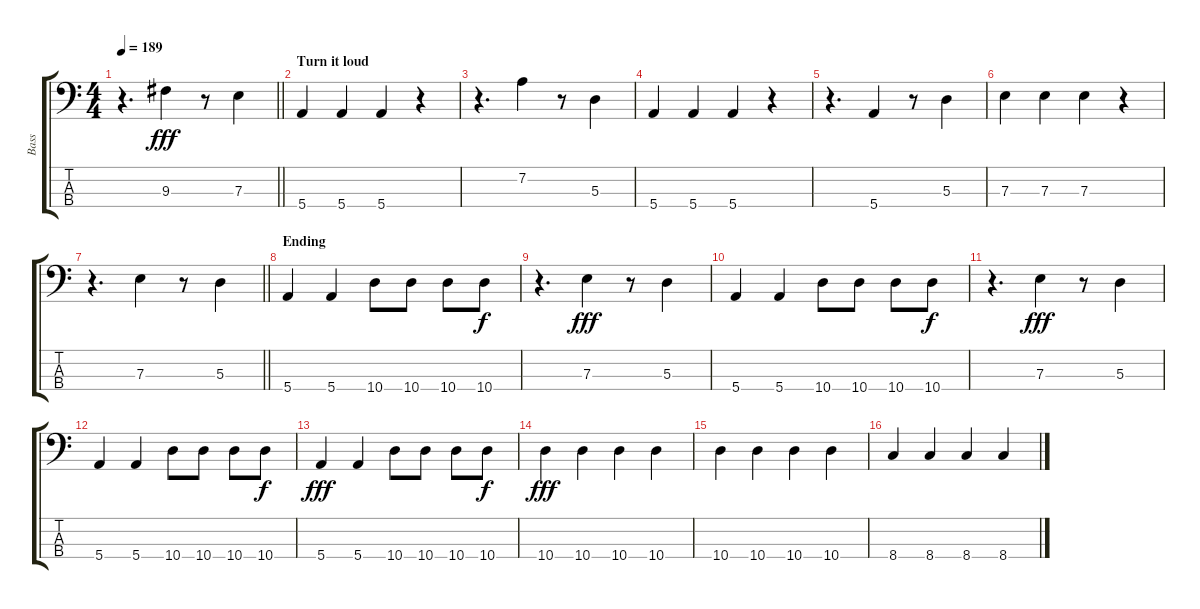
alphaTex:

\track ("Bass" "Bass") {instrument electricbassfinger}
\staff {score tabs}
\tuning (G2 D2 A1 E1) {hide}
\ts (4 4)
\tempo 189
\clef f4
\barLineRight lightlight
\ks c
r.4{d dy fff} 9.3.4 r.8 7.3.4 |
\section ("" "Turn it loud")
5.4.4 5.4.4 5.4.4 r.4 |
r.4{d} 7.2.4 r.8 5.3.4 |
5.4.4 5.4.4 5.4.4 r.4 |
r.4{d} 5.4.4 r.8 5.3.4 |
7.3.4 7.3.4 7.3.4 r.4 |
\barLineRight lightlight
r.4{d} 7.3.4 r.8 5.3.4 |
\section ("" "Ending")
5.4.4 5.4.4 10.4.8 10.4.8 10.4.8 10.4.8{dy f} |
r.4{d} 7.3.4{dy fff} r.8 5.3.4 |
5.4.4 5.4.4 10.4.8 10.4.8 10.4.8 10.4.8{dy f} |
r.4{d} 7.3.4{dy fff} r.8 5.3.4 |
5.4.4 5.4.4 10.4.8 10.4.8 10.4.8 10.4.8{dy f} |
5.4.4{dy fff} 5.4.4 10.4.8 10.4.8 10.4.8 10.4.8{dy f} |
10.4.4{dy fff} 10.4.4 10.4.4 10.4.4 |
10.4.4 10.4.4 10.4.4 10.4.4 |
8.4.4 8.4.4 8.4.4 8.4.4
